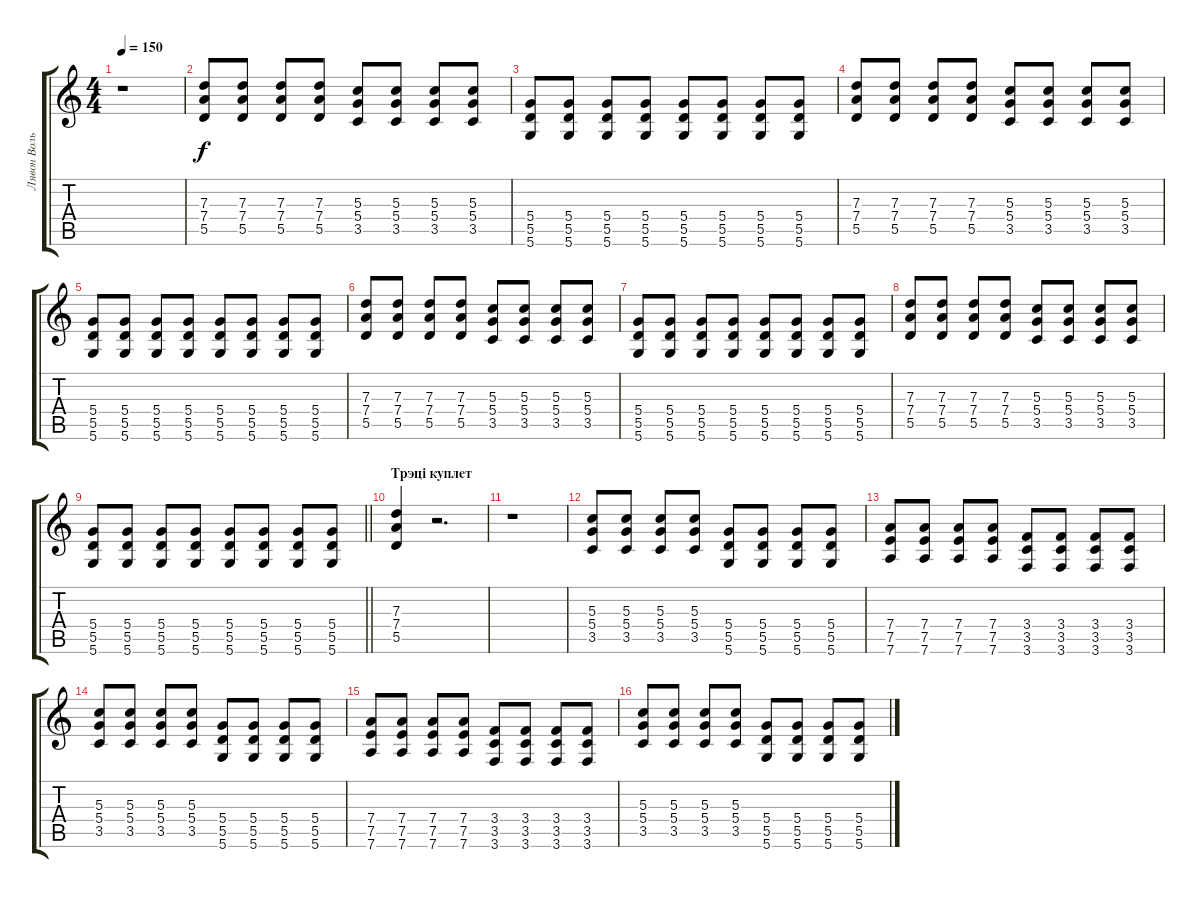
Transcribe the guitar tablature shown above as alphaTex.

\track ("Лявон Вольскі" "Лявон Воль") {instrument distortionguitar}
\staff {score tabs}
\tuning (E4 B3 G3 D3 A2 D2) {hide}
\ts (4 4)
\tempo 150
\clef g2
\ks c
r.1{dy f} |
(7.3 7.4 5.5).8 (7.3 7.4 5.5).8 (7.3 7.4 5.5).8 (7.3 7.4 5.5).8 (5.3 5.4 3.5).8 (5.3 5.4 3.5).8 (5.3 5.4 3.5).8 (5.3 5.4 3.5).8 |
(5.4 5.5 5.6).8 (5.4 5.5 5.6).8 (5.4 5.5 5.6).8 (5.4 5.5 5.6).8 (5.4 5.5 5.6).8 (5.4 5.5 5.6).8 (5.4 5.5 5.6).8 (5.4 5.5 5.6).8 |
(7.3 7.4 5.5).8 (7.3 7.4 5.5).8 (7.3 7.4 5.5).8 (7.3 7.4 5.5).8 (5.3 5.4 3.5).8 (5.3 5.4 3.5).8 (5.3 5.4 3.5).8 (5.3 5.4 3.5).8 |
(5.4 5.5 5.6).8 (5.4 5.5 5.6).8 (5.4 5.5 5.6).8 (5.4 5.5 5.6).8 (5.4 5.5 5.6).8 (5.4 5.5 5.6).8 (5.4 5.5 5.6).8 (5.4 5.5 5.6).8 |
(7.3 7.4 5.5).8 (7.3 7.4 5.5).8 (7.3 7.4 5.5).8 (7.3 7.4 5.5).8 (5.3 5.4 3.5).8 (5.3 5.4 3.5).8 (5.3 5.4 3.5).8 (5.3 5.4 3.5).8 |
(5.4 5.5 5.6).8 (5.4 5.5 5.6).8 (5.4 5.5 5.6).8 (5.4 5.5 5.6).8 (5.4 5.5 5.6).8 (5.4 5.5 5.6).8 (5.4 5.5 5.6).8 (5.4 5.5 5.6).8 |
(7.3 7.4 5.5).8 (7.3 7.4 5.5).8 (7.3 7.4 5.5).8 (7.3 7.4 5.5).8 (5.3 5.4 3.5).8 (5.3 5.4 3.5).8 (5.3 5.4 3.5).8 (5.3 5.4 3.5).8 |
\barLineRight lightlight
(5.4 5.5 5.6).8 (5.4 5.5 5.6).8 (5.4 5.5 5.6).8 (5.4 5.5 5.6).8 (5.4 5.5 5.6).8 (5.4 5.5 5.6).8 (5.4 5.5 5.6).8 (5.4 5.5 5.6).8 |
\section ("" "Трэці куплет")
(7.3 7.4 5.5).4 r.2{d} |
r.1 |
(5.3 5.4 3.5).8 (5.3 5.4 3.5).8 (5.3 5.4 3.5).8 (5.3 5.4 3.5).8 (5.4 5.5 5.6).8 (5.4 5.5 5.6).8 (5.4 5.5 5.6).8 (5.4 5.5 5.6).8 |
(7.4 7.5 7.6).8 (7.4 7.5 7.6).8 (7.4 7.5 7.6).8 (7.4 7.5 7.6).8 (3.4 3.5 3.6).8 (3.4 3.5 3.6).8 (3.4 3.5 3.6).8 (3.4 3.5 3.6).8 |
(5.3 5.4 3.5).8 (5.3 5.4 3.5).8 (5.3 5.4 3.5).8 (5.3 5.4 3.5).8 (5.4 5.5 5.6).8 (5.4 5.5 5.6).8 (5.4 5.5 5.6).8 (5.4 5.5 5.6).8 |
(7.4 7.5 7.6).8 (7.4 7.5 7.6).8 (7.4 7.5 7.6).8 (7.4 7.5 7.6).8 (3.4 3.5 3.6).8 (3.4 3.5 3.6).8 (3.4 3.5 3.6).8 (3.4 3.5 3.6).8 |
(5.3 5.4 3.5).8 (5.3 5.4 3.5).8 (5.3 5.4 3.5).8 (5.3 5.4 3.5).8 (5.4 5.5 5.6).8 (5.4 5.5 5.6).8 (5.4 5.5 5.6).8 (5.4 5.5 5.6).8
